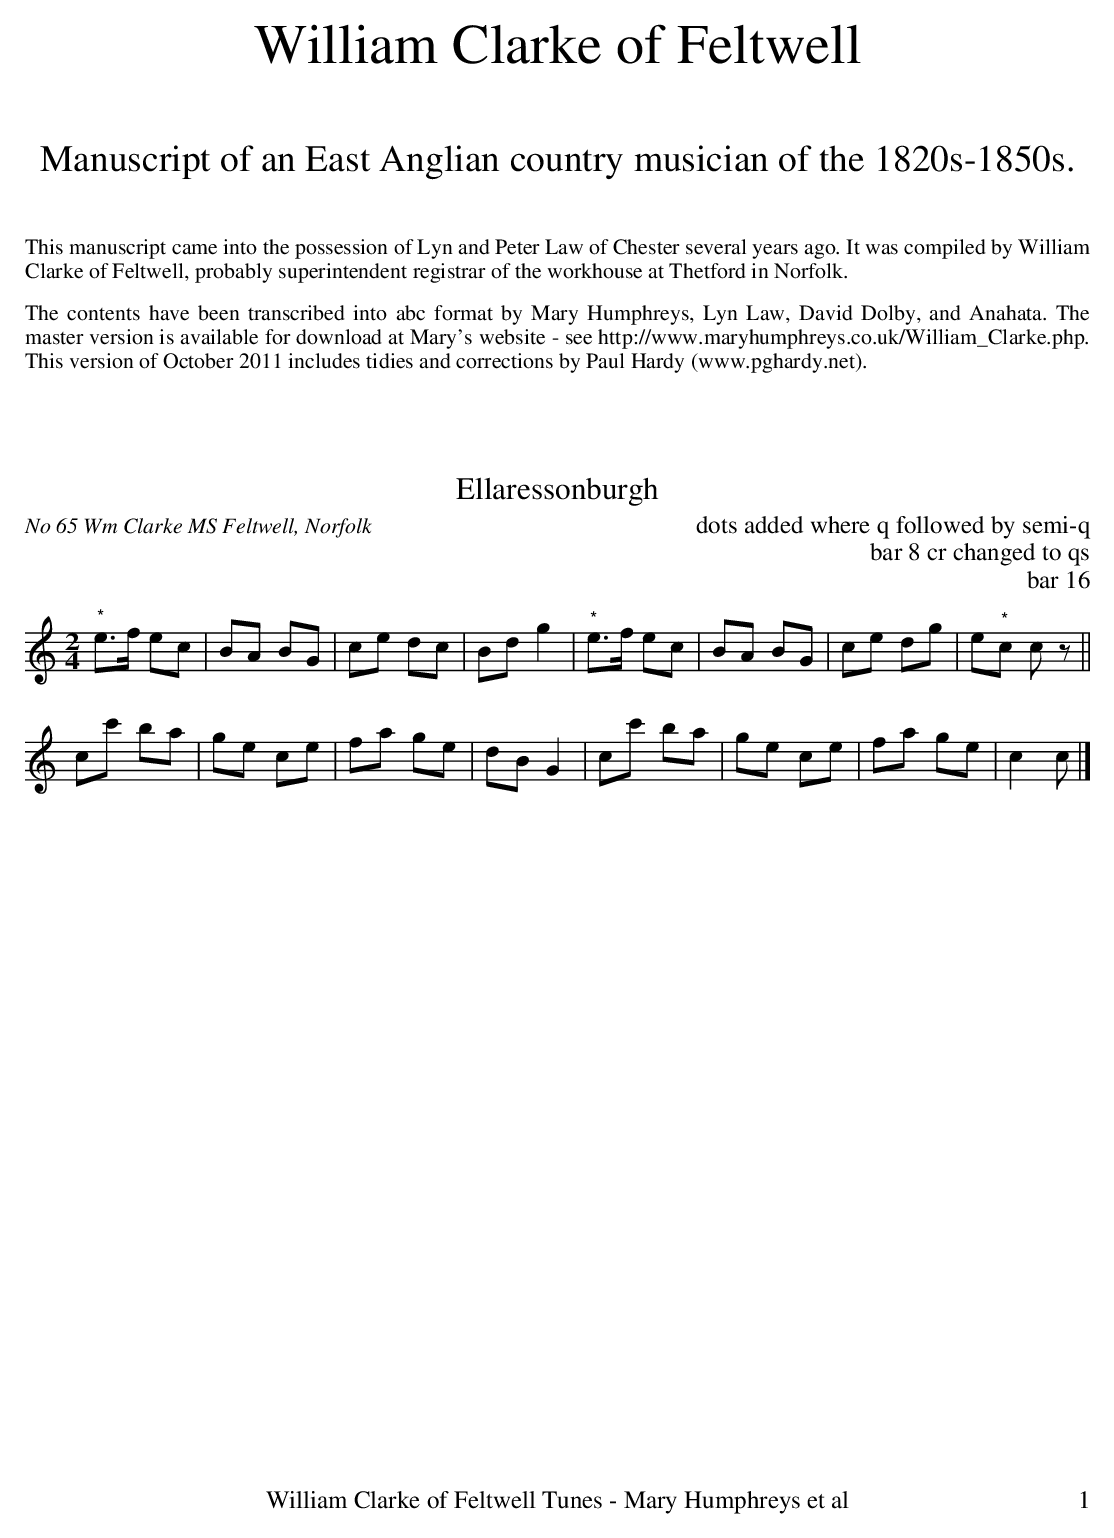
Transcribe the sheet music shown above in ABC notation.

X:1
T:Ellaressonburgh
O:No 65 Wm Clarke MS Feltwell, Norfolk
M:2/4
L:1/16
K:C
"^*"e3f e2c2|B2A2 B2G2|c2e2 d2c2|B2d2 g4|"^*"e3f e2c2|B2A2 B2G2|c2e2 d2g2|e2"^*"c2 c2 z2||
c2c'2 b2a2|g2e2 c2e2|f2a2 g2e2|d2B2 G4|c2c'2 b2a2|g2e2 c2e2|f2a2 g2e2|c4c2|]
